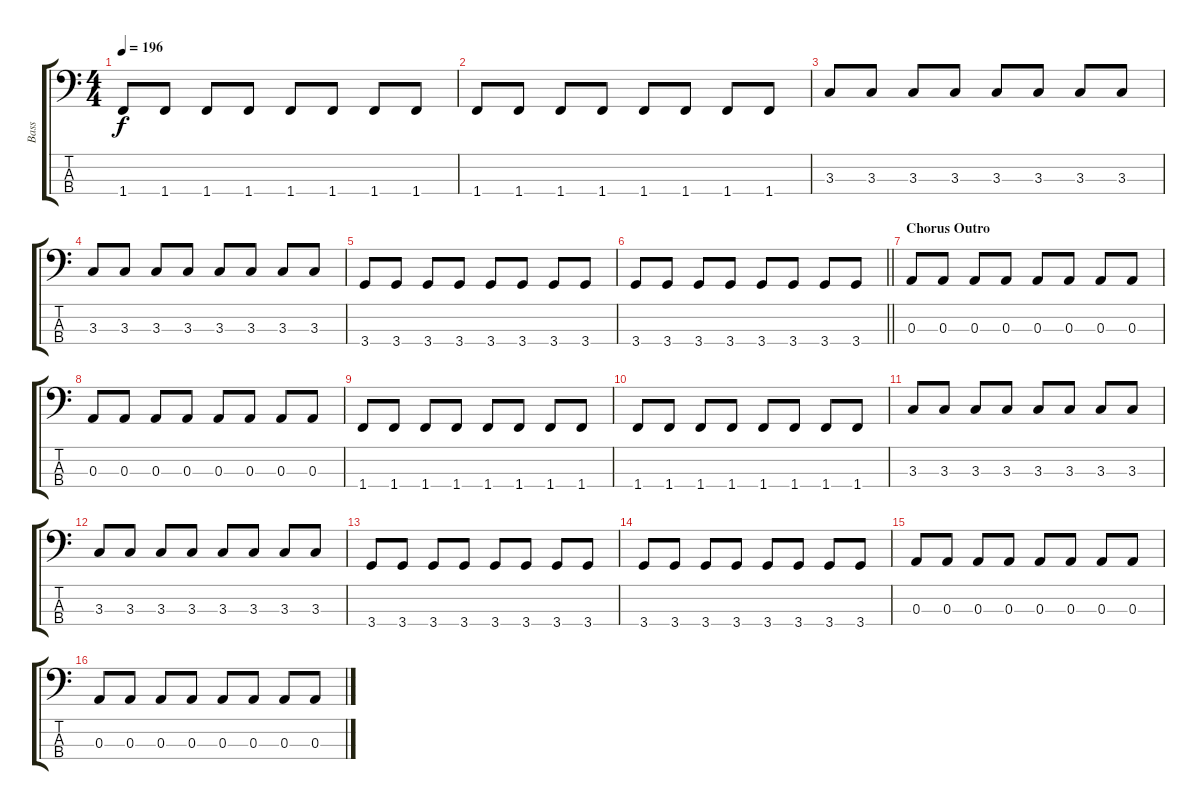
\track ("Bass" "Bass") {instrument electricbassfinger}
\staff {score tabs}
\tuning (G2 D2 A1 E1) {hide}
\ts (4 4)
\tempo 196
\clef f4
\ks c
1.4.8{dy f} 1.4.8 1.4.8 1.4.8 1.4.8 1.4.8 1.4.8 1.4.8 |
1.4.8 1.4.8 1.4.8 1.4.8 1.4.8 1.4.8 1.4.8 1.4.8 |
3.3.8 3.3.8 3.3.8 3.3.8 3.3.8 3.3.8 3.3.8 3.3.8 |
3.3.8 3.3.8 3.3.8 3.3.8 3.3.8 3.3.8 3.3.8 3.3.8 |
3.4.8 3.4.8 3.4.8 3.4.8 3.4.8 3.4.8 3.4.8 3.4.8 |
\barLineRight lightlight
3.4.8 3.4.8 3.4.8 3.4.8 3.4.8 3.4.8 3.4.8 3.4.8 |
\section ("" "Chorus Outro")
0.3.8 0.3.8 0.3.8 0.3.8 0.3.8 0.3.8 0.3.8 0.3.8 |
0.3.8 0.3.8 0.3.8 0.3.8 0.3.8 0.3.8 0.3.8 0.3.8 |
1.4.8 1.4.8 1.4.8 1.4.8 1.4.8 1.4.8 1.4.8 1.4.8 |
1.4.8 1.4.8 1.4.8 1.4.8 1.4.8 1.4.8 1.4.8 1.4.8 |
3.3.8 3.3.8 3.3.8 3.3.8 3.3.8 3.3.8 3.3.8 3.3.8 |
3.3.8 3.3.8 3.3.8 3.3.8 3.3.8 3.3.8 3.3.8 3.3.8 |
3.4.8 3.4.8 3.4.8 3.4.8 3.4.8 3.4.8 3.4.8 3.4.8 |
3.4.8 3.4.8 3.4.8 3.4.8 3.4.8 3.4.8 3.4.8 3.4.8 |
0.3.8 0.3.8 0.3.8 0.3.8 0.3.8 0.3.8 0.3.8 0.3.8 |
0.3.8 0.3.8 0.3.8 0.3.8 0.3.8 0.3.8 0.3.8 0.3.8
